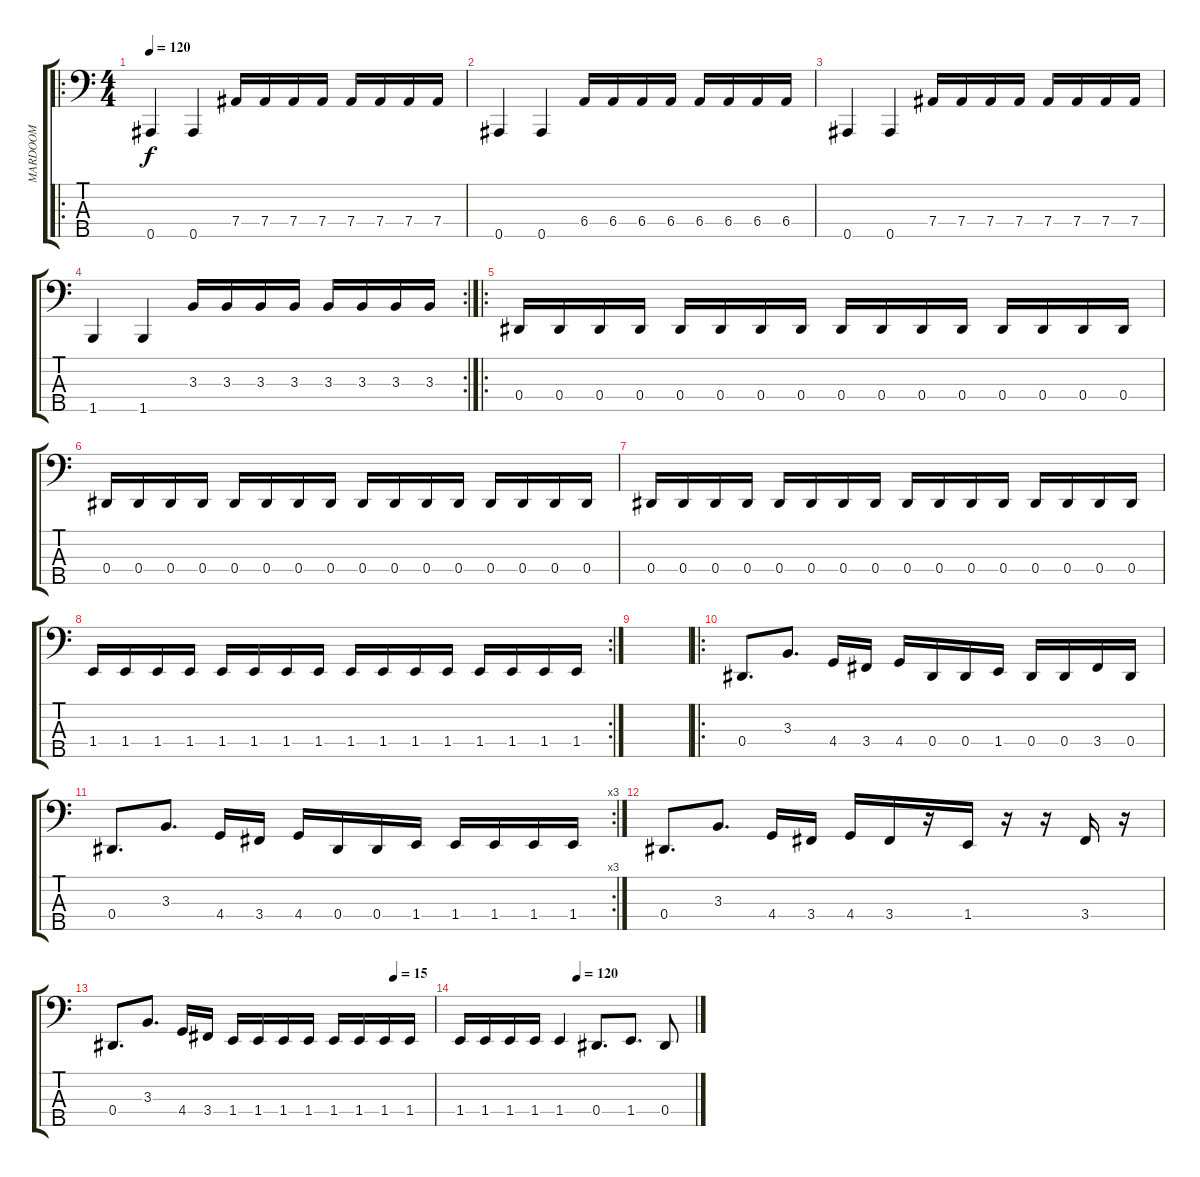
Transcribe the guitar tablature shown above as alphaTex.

\track ("MARDOOM" "MARDOOM") {instrument electricbasspick}
\staff {score tabs}
\tuning (Gb2 Db2 Ab1 Eb1 Bb0) {hide}
\ro
\ts (4 4)
\tempo 120
\clef f4
\ks c
0.5.4{dy f} 0.5.4 7.4.16 7.4.16 7.4.16 7.4.16 7.4.16 7.4.16 7.4.16 7.4.16 |
0.5.4 0.5.4 6.4.16 6.4.16 6.4.16 6.4.16 6.4.16 6.4.16 6.4.16 6.4.16 |
0.5.4 0.5.4 7.4.16 7.4.16 7.4.16 7.4.16 7.4.16 7.4.16 7.4.16 7.4.16 |
\rc 2
1.5.4 1.5.4 3.3.16 3.3.16 3.3.16 3.3.16 3.3.16 3.3.16 3.3.16 3.3.16 |
\ro
0.4.16 0.4.16 0.4.16 0.4.16 0.4.16 0.4.16 0.4.16 0.4.16 0.4.16 0.4.16 0.4.16 0.4.16 0.4.16 0.4.16 0.4.16 0.4.16 |
0.4.16 0.4.16 0.4.16 0.4.16 0.4.16 0.4.16 0.4.16 0.4.16 0.4.16 0.4.16 0.4.16 0.4.16 0.4.16 0.4.16 0.4.16 0.4.16 |
0.4.16 0.4.16 0.4.16 0.4.16 0.4.16 0.4.16 0.4.16 0.4.16 0.4.16 0.4.16 0.4.16 0.4.16 0.4.16 0.4.16 0.4.16 0.4.16 |
\rc 2
1.4.16 1.4.16 1.4.16 1.4.16 1.4.16 1.4.16 1.4.16 1.4.16 1.4.16 1.4.16 1.4.16 1.4.16 1.4.16 1.4.16 1.4.16 1.4.16 |
|
\ro
0.4.8{d} 3.3.8{d} 4.4.16 3.4.16 4.4.16 0.4.16 0.4.16 1.4.16 0.4.16 0.4.16 3.4.16 0.4.16 |
\rc 3
0.4.8{d} 3.3.8{d} 4.4.16 3.4.16 4.4.16 0.4.16 0.4.16 1.4.16 1.4.16 1.4.16 1.4.16 1.4.16 |
0.4.8{d} 3.3.8{d} 4.4.16 3.4.16 4.4.16 3.4.16 r.16 1.4.16 r.16 r.16 3.4.16 r.16 |
\tempo (15 0.875)
0.4.8{d} 3.3.8{d} 4.4.16 3.4.16 1.4.16 1.4.16 1.4.16 1.4.16 1.4.16 1.4.16 1.4.16 1.4.16 |
\tempo (120 0.5)
1.4.16 1.4.16 1.4.16 1.4.16 1.4.4 0.4.8{d} 1.4.8{d} 0.4.8
